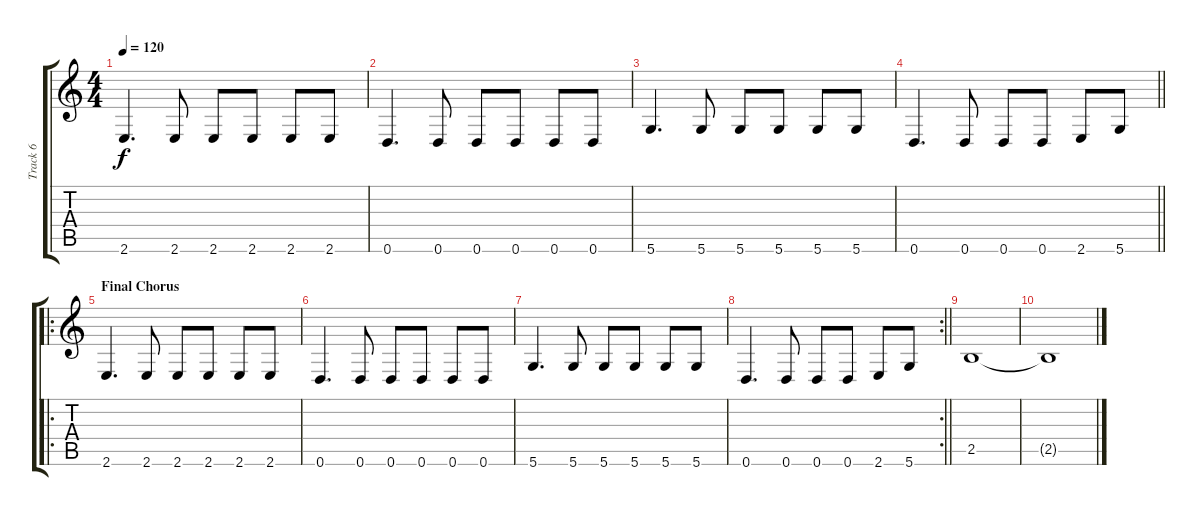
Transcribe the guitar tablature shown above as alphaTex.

\track ("Track 6" "Track 6") {instrument electricbasspick}
\staff {score tabs}
\tuning (E4 B3 G3 D3 A2 D2) {hide}
\ts (4 4)
\tempo 120
\clef g2
\ks c
2.6.4{d dy f} 2.6.8 2.6.8 2.6.8 2.6.8 2.6.8 |
0.6.4{d} 0.6.8 0.6.8 0.6.8 0.6.8 0.6.8 |
5.6.4{d} 5.6.8 5.6.8 5.6.8 5.6.8 5.6.8 |
\barLineRight lightlight
0.6.4{d} 0.6.8 0.6.8 0.6.8 2.6.8 5.6.8 |
\ro
\section ("" "Final Chorus")
2.6.4{d} 2.6.8 2.6.8 2.6.8 2.6.8 2.6.8 |
0.6.4{d} 0.6.8 0.6.8 0.6.8 0.6.8 0.6.8 |
5.6.4{d} 5.6.8 5.6.8 5.6.8 5.6.8 5.6.8 |
\rc 2
\barLineRight lightlight
0.6.4{d} 0.6.8 0.6.8 0.6.8 2.6.8 5.6.8 |
2.5.1 |
2.5{t}.1
